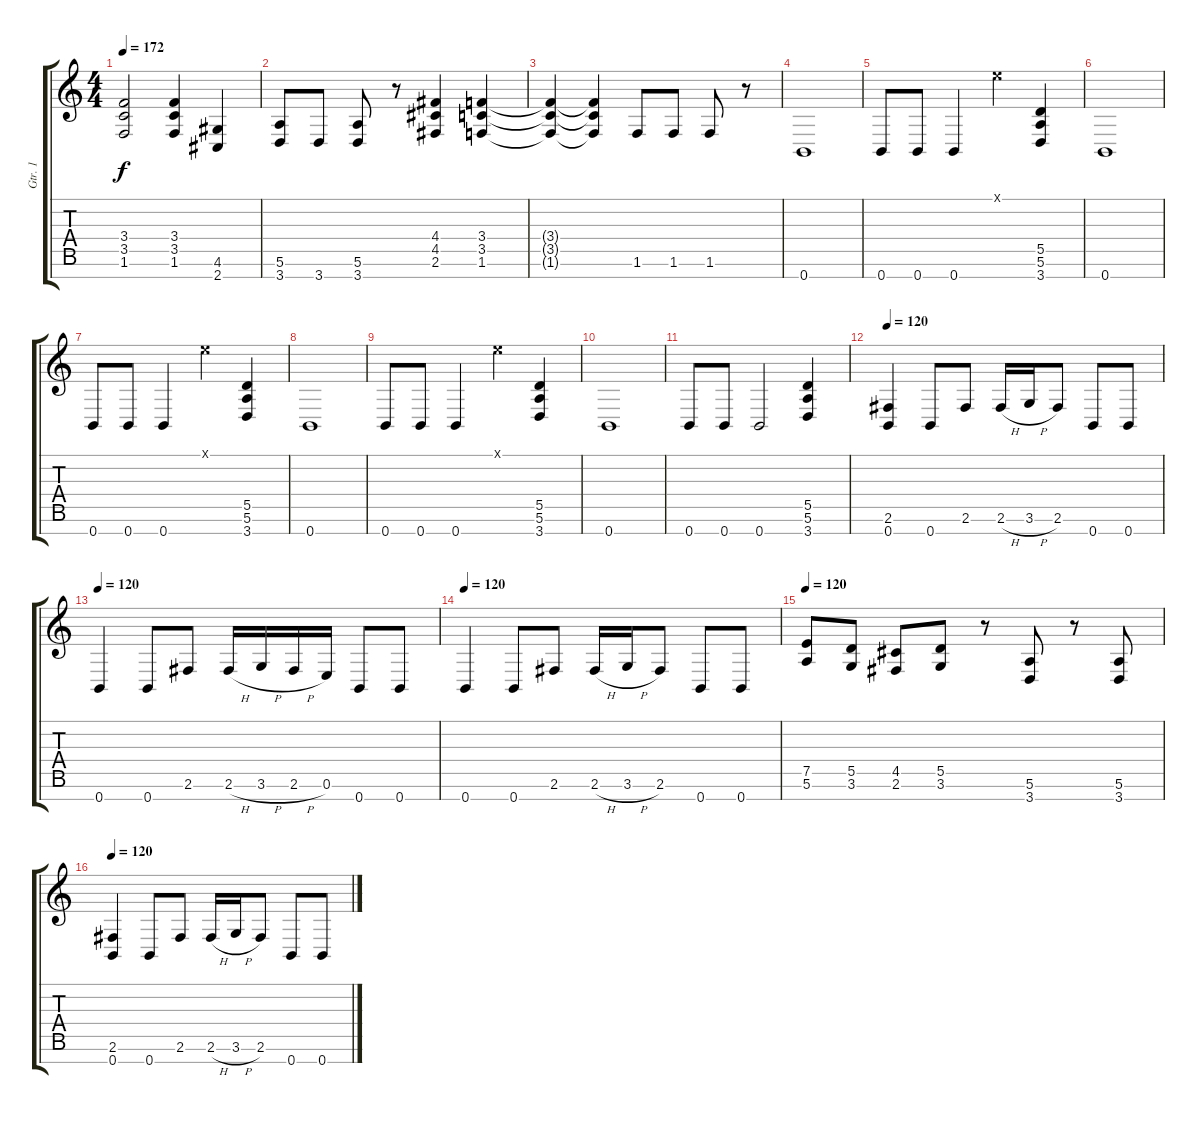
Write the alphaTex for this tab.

\track ("Gtr. 1" "Gtr. 1") {instrument distortionguitar}
\staff {score tabs}
\tuning (E4 B3 G3 D3 A2 E2 B1) {hide}
\ts (4 4)
\tempo 172
\clef g2
\ks c
(3.4{t} 3.5{t} 1.6{t}).2{dy f} (3.4 3.5 1.6).4 (4.6 2.7).4 |
(5.6 3.7).8 3.7.8 (5.6 3.7).8 r.8 (4.4 4.5 2.6).4 (3.4 3.5 1.6).4 |
(3.4{t} 3.5{t} 1.6{t}).4 (3.4{t} 3.5{t} 1.6{t}).4 1.6.8 1.6.8 1.6.8 r.8 |
0.7.1 |
0.7.8 0.7.8 0.7.4 0.1{x}.4 (5.5 5.6 3.7).4 |
0.7.1 |
0.7.8 0.7.8 0.7.4 0.1{x}.4 (5.5 5.6 3.7).4 |
0.7.1 |
0.7.8 0.7.8 0.7.4 0.1{x}.4 (5.5 5.6 3.7).4 |
0.7.1 |
0.7.8 0.7.8 0.7.2 (5.5 5.6 3.7).4 |
\tempo 120
(2.6 0.7).4 0.7.8 2.6.8 2.6{h}.16 3.6{h}.16 2.6.8 0.7.8 0.7.8 |
\tempo 120
0.7.4 0.7.8 2.6.8 2.6{h}.16 3.6{h}.16 2.6{h}.16 0.6.16 0.7.8 0.7.8 |
\tempo 120
0.7.4 0.7.8 2.6.8 2.6{h}.16 3.6{h}.16 2.6.8 0.7.8 0.7.8 |
\tempo 120
(7.5 5.6).8 (5.5 3.6).8 (4.5 2.6).8 (5.5 3.6).8 r.8 (5.6 3.7).8 r.8 (5.6 3.7).8 |
\tempo 120
(2.6 0.7).4 0.7.8 2.6.8 2.6{h}.16 3.6{h}.16 2.6.8 0.7.8 0.7.8
